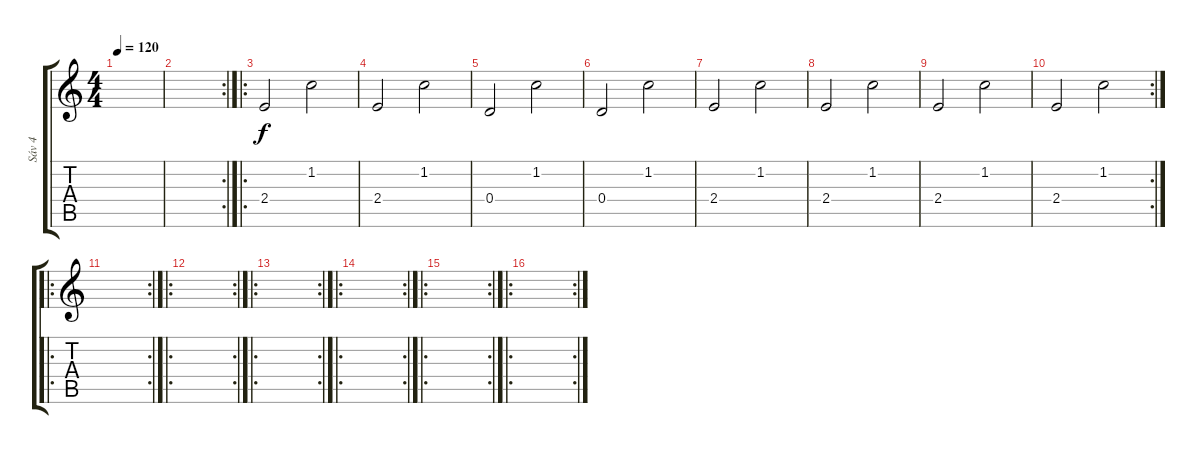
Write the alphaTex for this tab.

\track ("Sáv 4" "Sáv 4") {instrument acousticguitarsteel}
\staff {score tabs}
\tuning (E4 B3 G3 D3 A2 E2) {hide}
\ts (4 4)
\tempo 120
\clef g2
\ks c
|
\rc 2
|
\ro
2.4.2 1.2.2 |
2.4.2 1.2.2 |
0.4.2 1.2.2 |
0.4.2 1.2.2 |
2.4.2 1.2.2 |
2.4.2 1.2.2 |
2.4.2 1.2.2 |
\rc 2
2.4.2 1.2.2 |
\ro
\rc 2
|
\ro
\rc 2
|
\ro
\rc 2
|
\ro
\rc 2
|
\ro
\rc 2
|
\ro
\rc 2
